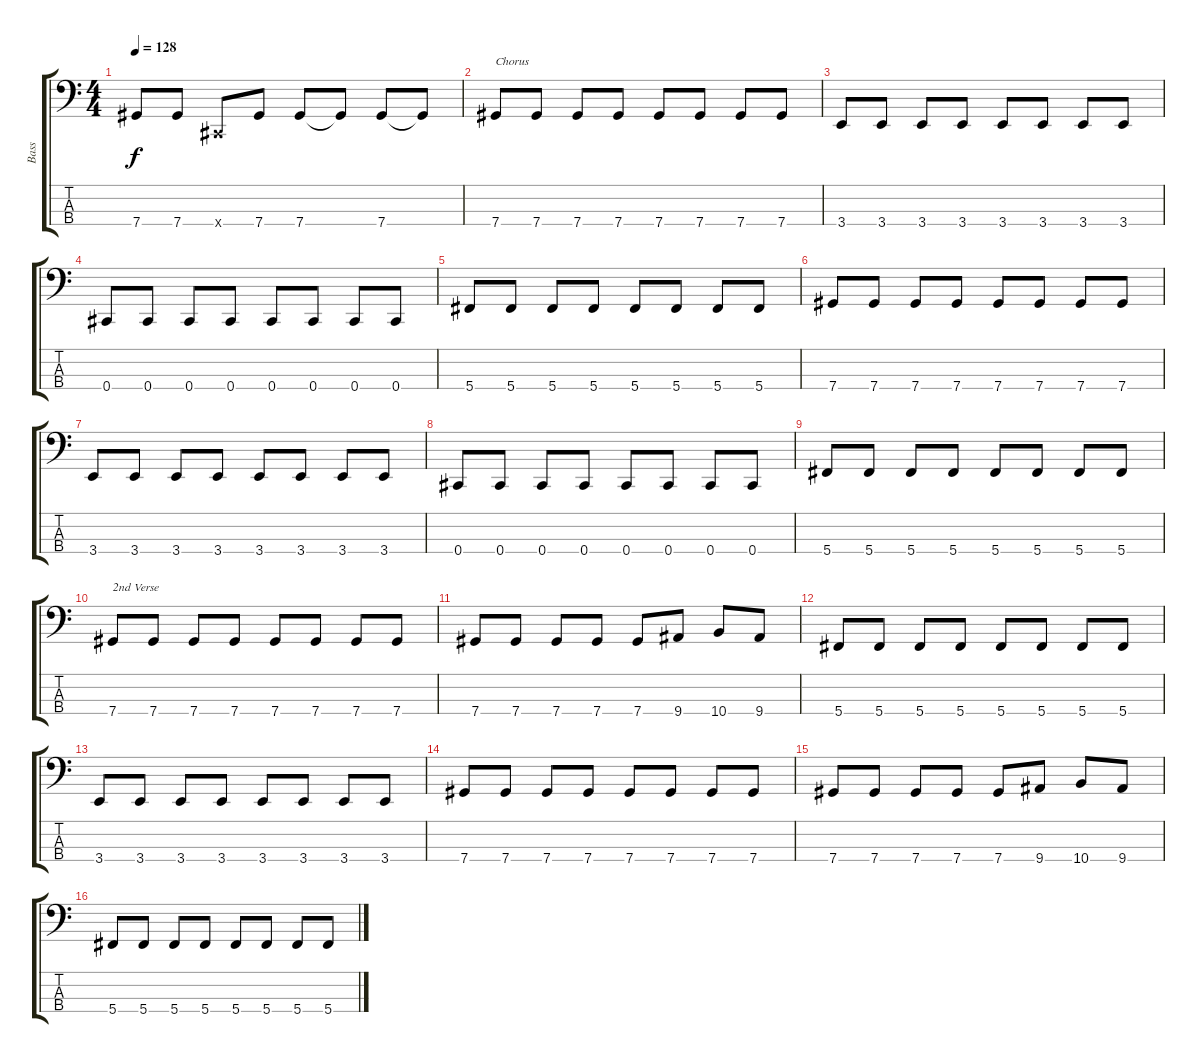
\track ("Bass" "Bass") {instrument electricbassfinger}
\staff {score tabs}
\tuning (Gb2 Db2 Ab1 Db1) {hide}
\ts (4 4)
\tempo 128
\clef f4
\ks c
7.4.8{dy f} 7.4.8 0.4{x}.8 7.4.8 7.4.8 7.4{t}.8 7.4.8 7.4{t}.8 |
7.4.8{txt "Chorus"} 7.4.8 7.4.8 7.4.8 7.4.8 7.4.8 7.4.8 7.4.8 |
3.4.8 3.4.8 3.4.8 3.4.8 3.4.8 3.4.8 3.4.8 3.4.8 |
0.4.8 0.4.8 0.4.8 0.4.8 0.4.8 0.4.8 0.4.8 0.4.8 |
5.4.8 5.4.8 5.4.8 5.4.8 5.4.8 5.4.8 5.4.8 5.4.8 |
7.4.8 7.4.8 7.4.8 7.4.8 7.4.8 7.4.8 7.4.8 7.4.8 |
3.4.8 3.4.8 3.4.8 3.4.8 3.4.8 3.4.8 3.4.8 3.4.8 |
0.4.8 0.4.8 0.4.8 0.4.8 0.4.8 0.4.8 0.4.8 0.4.8 |
5.4.8 5.4.8 5.4.8 5.4.8 5.4.8 5.4.8 5.4.8 5.4.8 |
7.4.8{txt "2nd Verse"} 7.4.8 7.4.8 7.4.8 7.4.8 7.4.8 7.4.8 7.4.8 |
7.4.8 7.4.8 7.4.8 7.4.8 7.4.8 9.4.8 10.4.8 9.4.8 |
5.4.8 5.4.8 5.4.8 5.4.8 5.4.8 5.4.8 5.4.8 5.4.8 |
3.4.8 3.4.8 3.4.8 3.4.8 3.4.8 3.4.8 3.4.8 3.4.8 |
7.4.8 7.4.8 7.4.8 7.4.8 7.4.8 7.4.8 7.4.8 7.4.8 |
7.4.8 7.4.8 7.4.8 7.4.8 7.4.8 9.4.8 10.4.8 9.4.8 |
5.4.8 5.4.8 5.4.8 5.4.8 5.4.8 5.4.8 5.4.8 5.4.8
